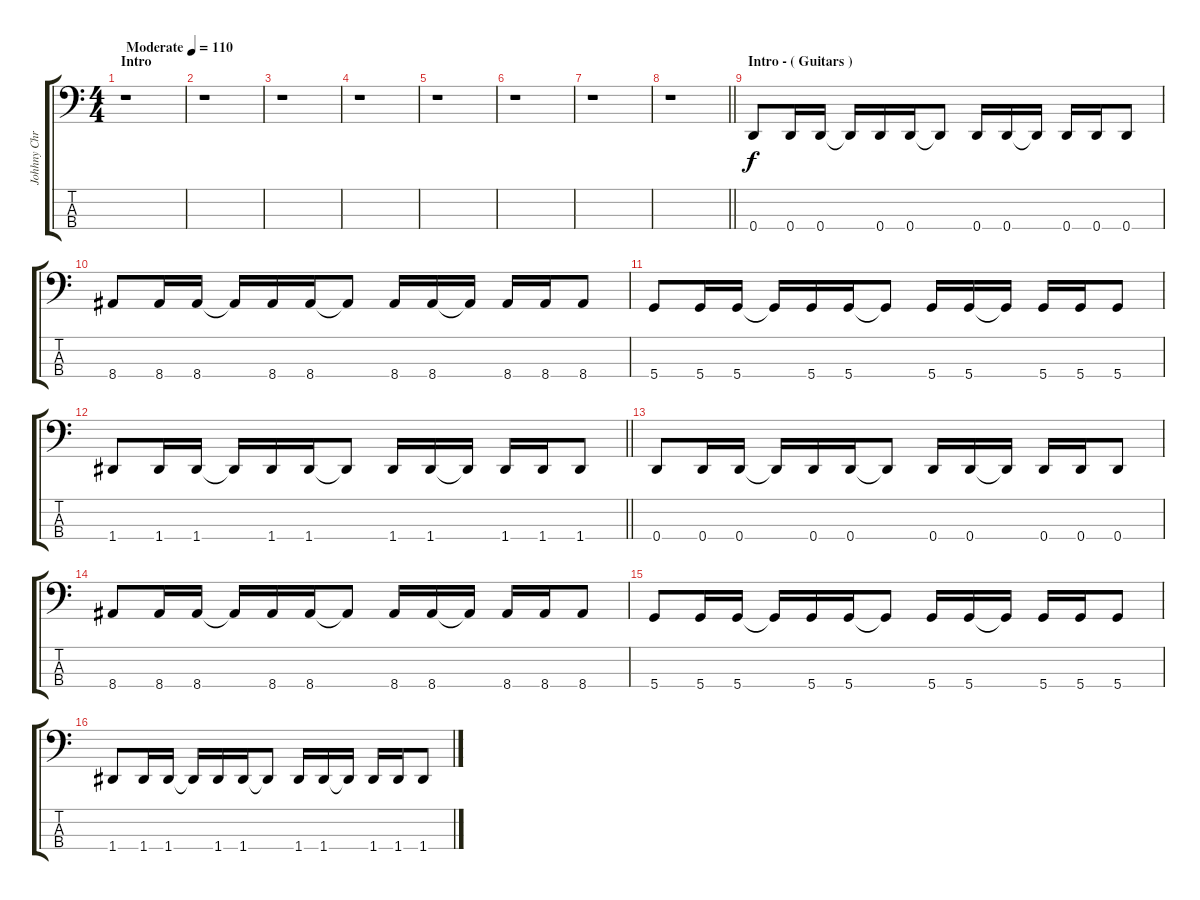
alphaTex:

\track ("Johhny Christ - Bass" "Johhny Chr") {instrument electricbasspick}
\staff {score tabs}
\tuning (G2 D2 A1 D1) {hide}
\ts (4 4)
\section ("" "Intro ")
\tempo (110 "Moderate")
\clef f4
\ks c
r.1{dy f volume 16 instrument electricbasspick} |
r.1 |
r.1 |
r.1 |
r.1 |
r.1 |
r.1 |
\barLineRight lightlight
r.1 |
\section ("" "Intro - ( Guitars ) ")
0.4.8 0.4.16 0.4.16 0.4{t}.16 0.4.16 0.4.16 0.4{t}.8 0.4.16 0.4.16 0.4{t}.16 0.4.16 0.4.16 0.4.8 |
8.4.8 8.4.16 8.4.16 8.4{t}.16 8.4.16 8.4.16 8.4{t}.8 8.4.16 8.4.16 8.4{t}.16 8.4.16 8.4.16 8.4.8 |
5.4.8 5.4.16 5.4.16 5.4{t}.16 5.4.16 5.4.16 5.4{t}.8 5.4.16 5.4.16 5.4{t}.16 5.4.16 5.4.16 5.4.8 |
\barLineRight lightlight
1.4.8 1.4.16 1.4.16 1.4{t}.16 1.4.16 1.4.16 1.4{t}.8 1.4.16 1.4.16 1.4{t}.16 1.4.16 1.4.16 1.4.8 |
0.4.8 0.4.16 0.4.16 0.4{t}.16 0.4.16 0.4.16 0.4{t}.8 0.4.16 0.4.16 0.4{t}.16 0.4.16 0.4.16 0.4.8 |
8.4.8 8.4.16 8.4.16 8.4{t}.16 8.4.16 8.4.16 8.4{t}.8 8.4.16 8.4.16 8.4{t}.16 8.4.16 8.4.16 8.4.8 |
5.4.8 5.4.16 5.4.16 5.4{t}.16 5.4.16 5.4.16 5.4{t}.8 5.4.16 5.4.16 5.4{t}.16 5.4.16 5.4.16 5.4.8 |
1.4.8 1.4.16 1.4.16 1.4{t}.16 1.4.16 1.4.16 1.4{t}.8 1.4.16 1.4.16 1.4{t}.16 1.4.16 1.4.16 1.4.8
